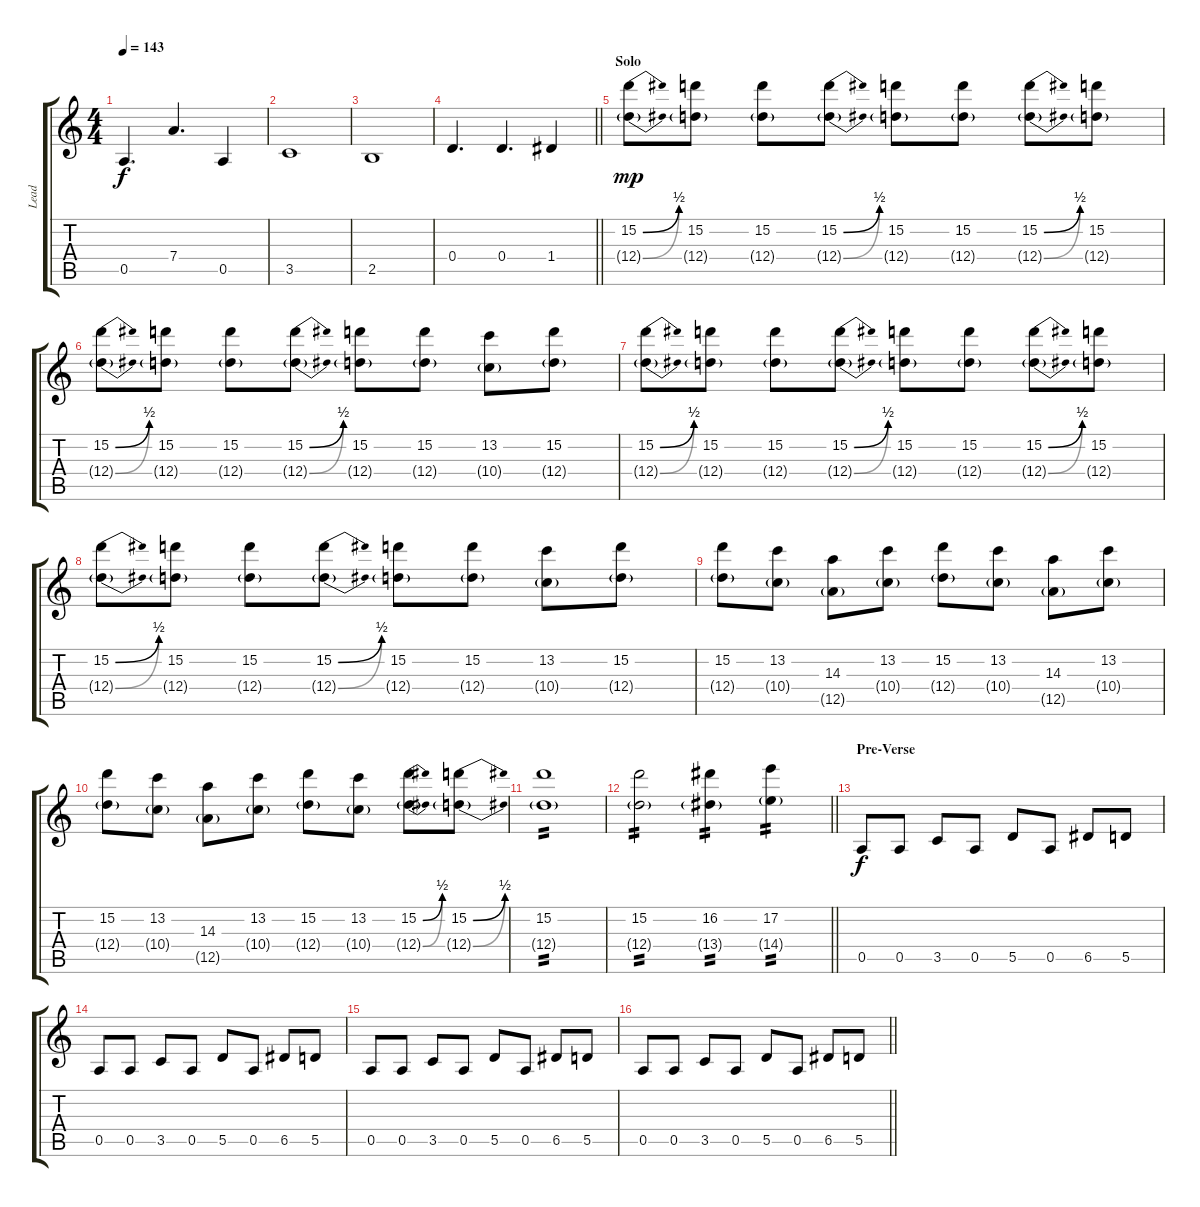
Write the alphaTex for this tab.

\track ("Lead" "Lead") {instrument distortionguitar}
\staff {score tabs}
\tuning (E4 B3 G3 D3 A2 E2) {hide}
\ts (4 4)
\tempo 143
\clef g2
\ks c
0.5.4{d dy f} 7.4.4{d} 0.5.4 |
3.5.1 |
2.5.1 |
\barLineRight lightlight
0.4.4{d} 0.4.4{d} 1.4.4 |
\section ("" "Solo")
(15.2{be (bend 0 0 60 2)} 12.4{be (bend 0 0 60 2) g}).8{dy mp} (15.2 12.4{g}).8 (15.2 12.4{g}).8 (15.2{be (bend 0 0 60 2)} 12.4{be (bend 0 0 60 2) g}).8 (15.2 12.4{g}).8 (15.2 12.4{g}).8 (15.2{be (bend 0 0 60 2)} 12.4{be (bend 0 0 60 2) g}).8 (15.2 12.4{g}).8 |
(15.2{be (bend 0 0 60 2)} 12.4{be (bend 0 0 60 2) g}).8 (15.2 12.4{g}).8 (15.2 12.4{g}).8 (15.2{be (bend 0 0 60 2)} 12.4{be (bend 0 0 60 2) g}).8 (15.2 12.4{g}).8 (15.2 12.4{g}).8 (13.2 10.4{g}).8 (15.2 12.4{g}).8 |
(15.2{be (bend 0 0 60 2)} 12.4{be (bend 0 0 60 2) g}).8 (15.2 12.4{g}).8 (15.2 12.4{g}).8 (15.2{be (bend 0 0 60 2)} 12.4{be (bend 0 0 60 2) g}).8 (15.2 12.4{g}).8 (15.2 12.4{g}).8 (15.2{be (bend 0 0 60 2)} 12.4{be (bend 0 0 60 2) g}).8 (15.2 12.4{g}).8 |
(15.2{be (bend 0 0 60 2)} 12.4{be (bend 0 0 60 2) g}).8 (15.2 12.4{g}).8 (15.2 12.4{g}).8 (15.2{be (bend 0 0 60 2)} 12.4{be (bend 0 0 60 2) g}).8 (15.2 12.4{g}).8 (15.2 12.4{g}).8 (13.2 10.4{g}).8 (15.2 12.4{g}).8 |
(15.2 12.4{g}).8 (13.2 10.4{g}).8 (14.3 12.5{g}).8 (13.2 10.4{g}).8 (15.2 12.4{g}).8 (13.2 10.4{g}).8 (14.3 12.5{g}).8 (13.2 10.4{g}).8 |
(15.2 12.4{g}).8 (13.2 10.4{g}).8 (14.3 12.5{g}).8 (13.2 10.4{g}).8 (15.2 12.4{g}).8 (13.2 10.4{g}).8 (15.2{be (bend 0 0 60 2)} 12.4{be (bend 0 0 60 2) g}).8 (15.2{be (bend 0 0 60 2)} 12.4{be (bend 0 0 60 2) g}).8 |
(15.2 12.4{g}).1{tp 2} |
\barLineRight lightlight
(15.2 12.4{g}).2{tp 2} (16.2 13.4{g}).4{tp 2} (17.2 14.4{g}).4{tp 2} |
\section ("" "Pre-Verse")
0.5.8{dy f} 0.5.8 3.5.8 0.5.8 5.5.8 0.5.8 6.5.8 5.5.8 |
0.5.8 0.5.8 3.5.8 0.5.8 5.5.8 0.5.8 6.5.8 5.5.8 |
0.5.8 0.5.8 3.5.8 0.5.8 5.5.8 0.5.8 6.5.8 5.5.8 |
\barLineRight lightlight
0.5.8 0.5.8 3.5.8 0.5.8 5.5.8 0.5.8 6.5.8 5.5.8
